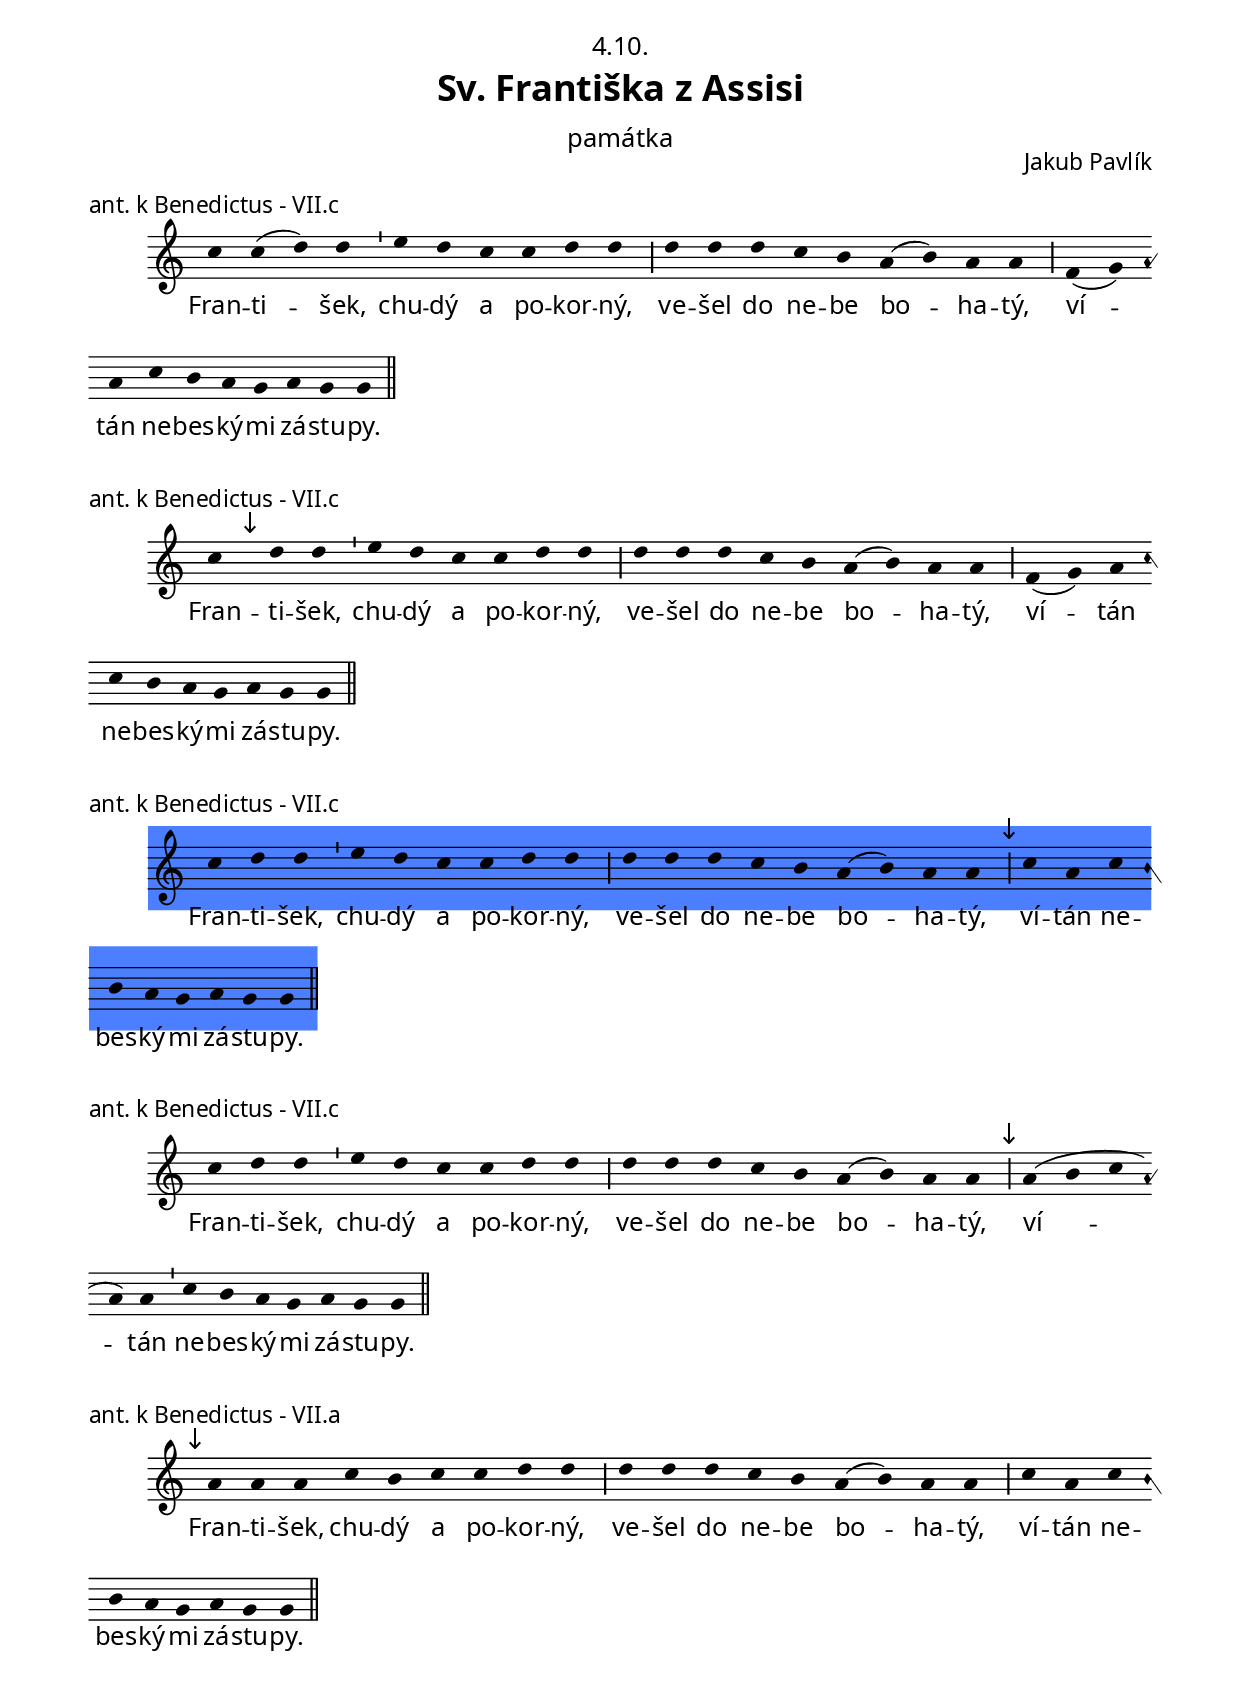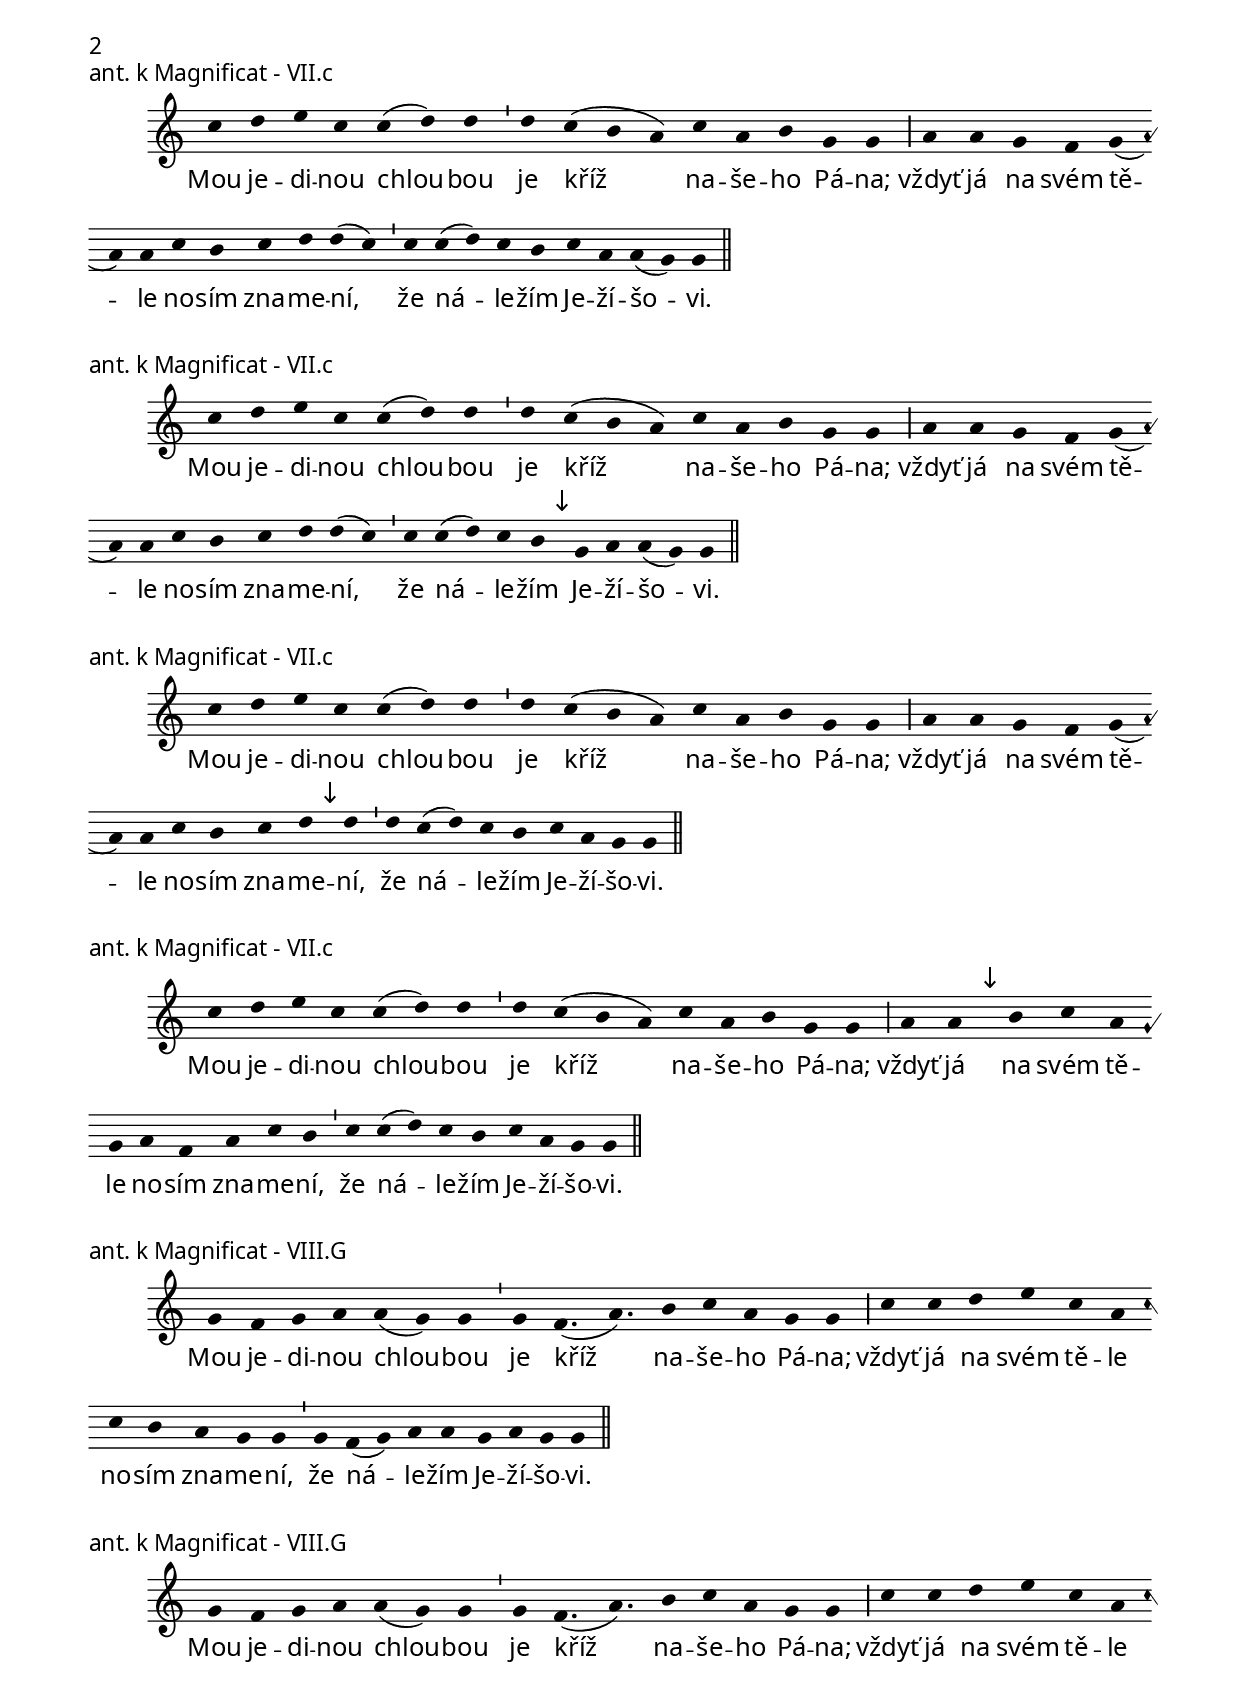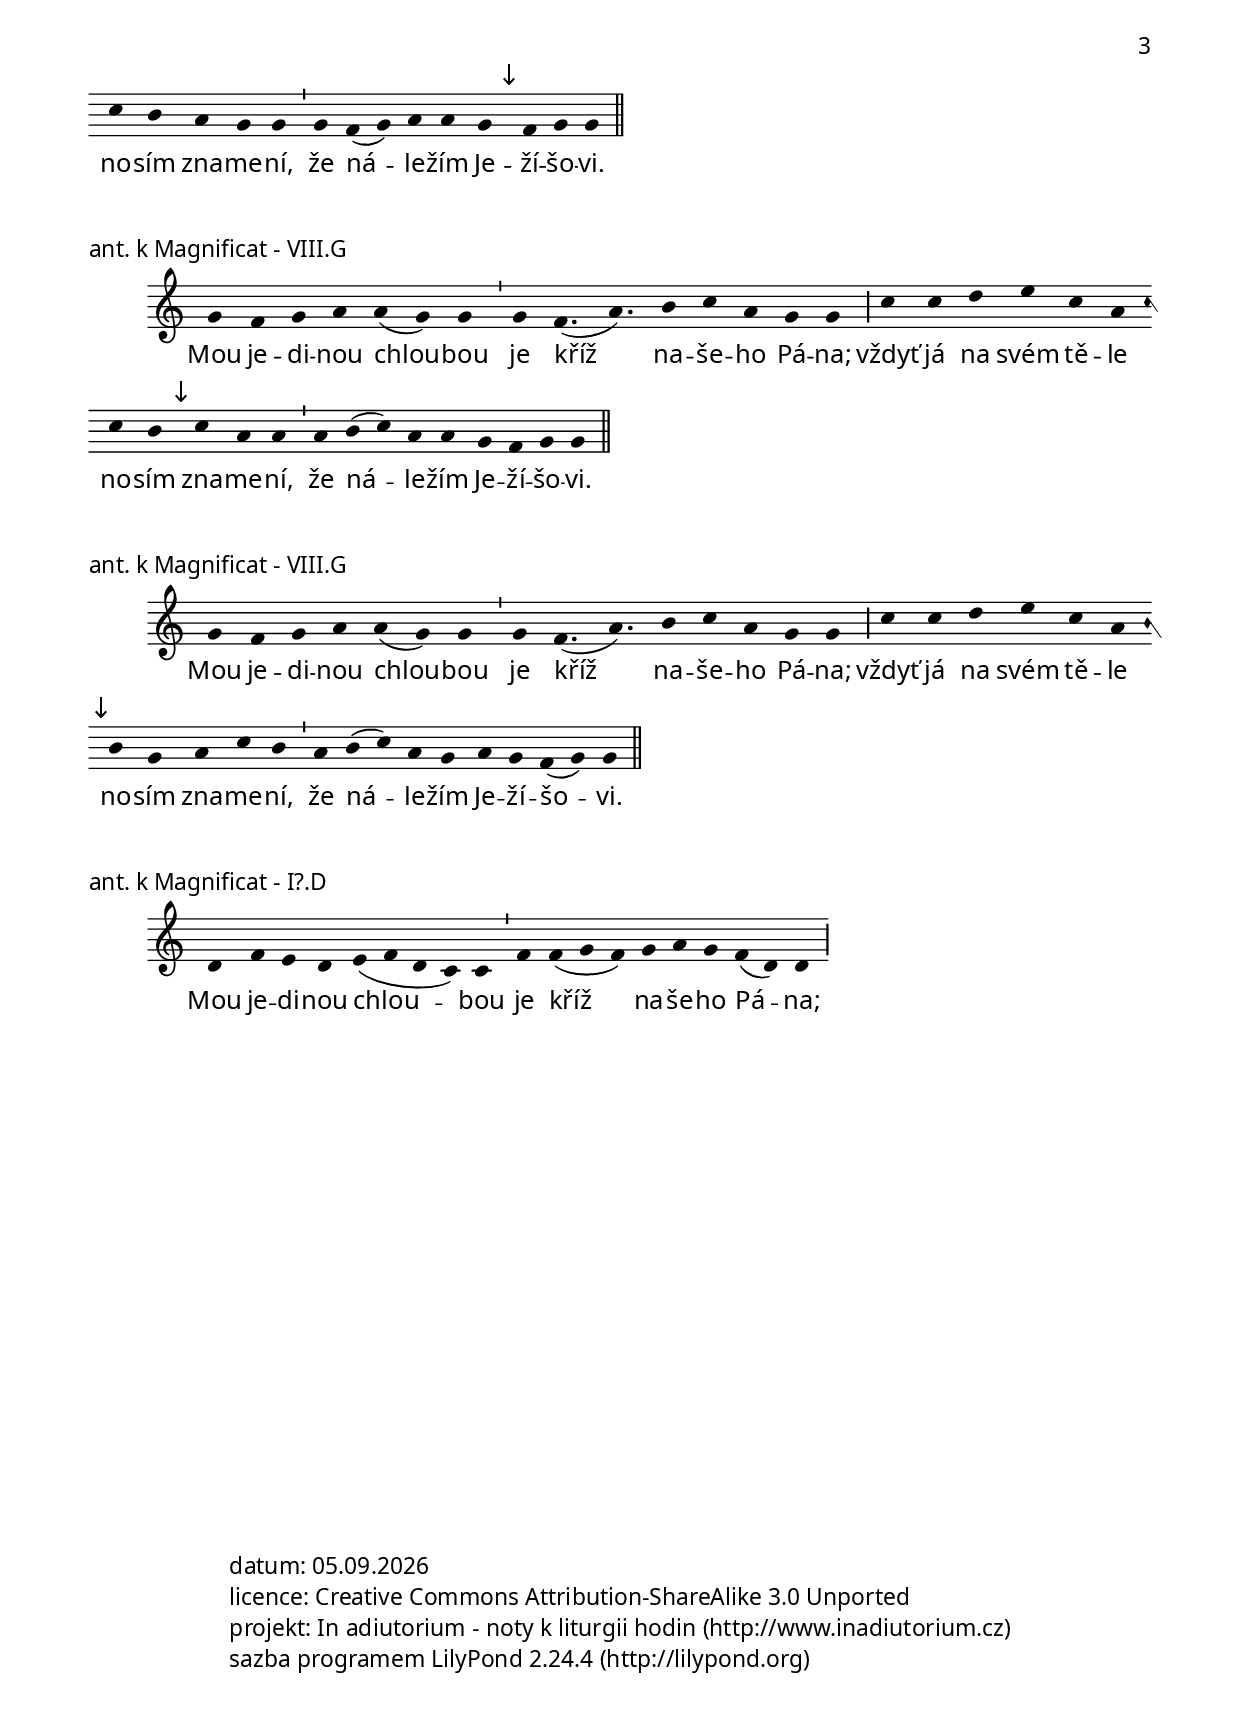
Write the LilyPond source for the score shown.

\version "2.19.83"

\include "../spolecne.ly"

\header {
  title = \markup\titleSvatek
            "Sv. Františka z Assisi"
            "památka"
            4.10.
  composer = "Jakub Pavlík"
}

\score {
  \relative c'' {
    \choralniRezim
    c4 c( d) d \barMin e d c c d d \barMaior
    d d d c b a( b) a a \barMaior
    f( g) a c b a g a g g \barFinalis
  }
  \addlyrics {
    Fran -- ti -- šek, chu -- dý a po -- kor -- ný,
    ve -- šel do ne -- be bo -- ha -- tý,
    ví -- tán ne -- bes -- ký -- mi zá -- stu -- py.
  }
  \header {
    quid = "ant. k Benedictus"
    modus = "VII"
    differentia = "c"
    psalmus = ""
    fial = "sanktoral/1111martin.ly#rch-a3?jiny_text"
    id = "aben"
    piece = \markup {\sestavTitulekBezZalmu}
  }
}

\score {
  \relative c'' {
    \choralniRezim
    c4 \mark\sipka d d \barMin e d c c d d \barMaior
    d d d c b a( b) a a \barMaior
    f( g) a c b a g a g g \barFinalis
  }
  \addlyrics {
    Fran -- ti -- šek, chu -- dý a po -- kor -- ný,
    ve -- šel do ne -- be bo -- ha -- tý,
    ví -- tán ne -- bes -- ký -- mi zá -- stu -- py.
  }
  \header {
    quid = "ant. k Benedictus"
    modus = "VII"
    differentia = "c"
    psalmus = ""
    fial = "sanktoral/1111martin.ly#rch-a3?jiny_text"
    id = "aben"
    piece = \markup {\sestavTitulekBezZalmu}
  }
}

\score {
  \relative c'' {
    \zvyraznovacModry
    \choralniRezim
    c4 d d \barMin e d c c d d \barMaior
    d d d c b a( b) a a \barMaior
    \mark\sipka c a c b a g a g g \barFinalis
  }
  \addlyrics {
    Fran -- ti -- šek, chu -- dý a po -- kor -- ný,
    ve -- šel do ne -- be bo -- ha -- tý,
    ví -- tán ne -- bes -- ký -- mi zá -- stu -- py.
  }
  \header {
    quid = "ant. k Benedictus"
    modus = "VII"
    differentia = "c"
    psalmus = ""
    fial = "sanktoral/1111martin.ly#rch-a3?jiny_text"
    id = "aben"
    piece = \markup {\sestavTitulekBezZalmu}
  }
}

\score {
  \relative c'' {
    \choralniRezim
    c4 d d \barMin e d c c d d \barMaior
    d d d c b a( b) a a \barMaior
    \mark\sipka a( b c a) a \barMin c b a g a g g \barFinalis
  }
  \addlyrics {
    Fran -- ti -- šek, chu -- dý a po -- kor -- ný,
    ve -- šel do ne -- be bo -- ha -- tý,
    ví -- tán ne -- bes -- ký -- mi zá -- stu -- py.
  }
  \header {
    quid = "ant. k Benedictus"
    modus = "VII"
    differentia = "c"
    psalmus = ""
    fial = "sanktoral/1111martin.ly#rch-a3?jiny_text"
    id = "aben"
    piece = \markup {\sestavTitulekBezZalmu}
  }
}

\score {
  \relative c'' {
    \choralniRezim
    \mark\sipka a4 a a c b c c d d \barMaior
    d d d c b a( b) a a \barMaior
    c a c b a g a g g \barFinalis
  }
  \addlyrics {
    Fran -- ti -- šek, chu -- dý a po -- kor -- ný,
    ve -- šel do ne -- be bo -- ha -- tý,
    ví -- tán ne -- bes -- ký -- mi zá -- stu -- py.
  }
  \header {
    quid = "ant. k Benedictus"
    modus = "VII"
    differentia = "a"
    psalmus = ""
    id = "aben"
    piece = \markup {\sestavTitulekBezZalmu}
  }
}

\pageBreak

\score {
  \relative c'' {
    \choralniRezim
    c4 d e c c( d) d \barMin
    d c( b a) c a b g g \barMaior
    a a g f g( a) a c b c d d( c) \barMin
    c c( d) c b c a a( g) g \barFinalis
  }
  \addlyrics {
    Mou je -- di -- nou chlou -- bou
    je kříž na -- še -- ho Pá -- na;
    vždyť já na svém tě -- le no -- sím zna -- me -- ní,
    že ná -- le -- žím Je -- ží -- šo -- vi.
  }
  \header {
    quid = "ant. k Magnificat"
    modus = "VII"
    differentia = "c"
    psalmus = ""
    id = "amag"
    piece = \markup {\sestavTitulekBezZalmu}
  }
}

\score {
  \relative c'' {
    \choralniRezim
    c4 d e c c( d) d \barMin
    d c( b a) c a b g g \barMaior
    a a g f g( a) a c b c d d( c) \barMin
    c c( d) c b \mark\sipka g a a( g) g \barFinalis
  }
  \addlyrics {
    Mou je -- di -- nou chlou -- bou
    je kříž na -- še -- ho Pá -- na;
    vždyť já na svém tě -- le no -- sím zna -- me -- ní,
    že ná -- le -- žím Je -- ží -- šo -- vi.
  }
  \header {
    quid = "ant. k Magnificat"
    modus = "VII"
    differentia = "c"
    psalmus = ""
    id = "amag"
    piece = \markup {\sestavTitulekBezZalmu}
  }
}

\score {
  \relative c'' {
    \choralniRezim
    c4 d e c c( d) d \barMin
    d c( b a) c a b g g \barMaior
    a a g f g( a) a c b c d \mark\sipka d \barMin
    d c( d) c b c a g g \barFinalis
  }
  \addlyrics {
    Mou je -- di -- nou chlou -- bou
    je kříž na -- še -- ho Pá -- na;
    vždyť já na svém tě -- le no -- sím zna -- me -- ní,
    že ná -- le -- žím Je -- ží -- šo -- vi.
  }
  \header {
    quid = "ant. k Magnificat"
    modus = "VII"
    differentia = "c"
    psalmus = ""
    id = "amag"
    piece = \markup {\sestavTitulekBezZalmu}
  }
}

\score {
  \relative c'' {
    \choralniRezim
    c4 d e c c( d) d \barMin
    d c( b a) c a b g g \barMaior
    a a \mark\sipka b c a g a f a c b \barMin
    c c( d) c b c a g g \barFinalis
  }
  \addlyrics {
    Mou je -- di -- nou chlou -- bou
    je kříž na -- še -- ho Pá -- na;
    vždyť já na svém tě -- le no -- sím zna -- me -- ní,
    že ná -- le -- žím Je -- ží -- šo -- vi.
  }
  \header {
    quid = "ant. k Magnificat"
    modus = "VII"
    differentia = "c"
    psalmus = ""
    id = "amag"
    piece = \markup {\sestavTitulekBezZalmu}
  }
}

\score {
  \relative c'' {
    \choralniRezim
    g4 f g a a( g) g \barMin
    g f4.( a) b4 c a g g \barMaior
    c c d e c a c b a g g \barMin
    g f( g) a a g a g g \barFinalis
  }
  \addlyrics {
    Mou je -- di -- nou chlou -- bou
    je kříž na -- še -- ho Pá -- na;
    vždyť já na svém tě -- le no -- sím zna -- me -- ní,
    že ná -- le -- žím Je -- ží -- šo -- vi.
  }
  \header {
    quid = "ant. k Magnificat"
    modus = "VIII"
    differentia = "G"
    psalmus = ""
    id = "amag"
    piece = \markup {\sestavTitulekBezZalmu}
  }
}

\score {
  \relative c'' {
    \choralniRezim
    g4 f g a a( g) g \barMin
    g f4.( a) b4 c a g g \barMaior
    c c d e c a c b a g g \barMin
    g f( g) a a g \mark\sipka f g g \barFinalis
  }
  \addlyrics {
    Mou je -- di -- nou chlou -- bou
    je kříž na -- še -- ho Pá -- na;
    vždyť já na svém tě -- le no -- sím zna -- me -- ní,
    že ná -- le -- žím Je -- ží -- šo -- vi.
  }
  \header {
    quid = "ant. k Magnificat"
    modus = "VIII"
    differentia = "G"
    psalmus = ""
    id = "amag"
    piece = \markup {\sestavTitulekBezZalmu}
  }
}

\score {
  \relative c'' {
    \choralniRezim
    g4 f g a a( g) g \barMin
    g f4.( a) b4 c a g g \barMaior
    c c d e c a c b \mark\sipka c a a \barMin
    a b( c) a a g f g g \barFinalis
  }
  \addlyrics {
    Mou je -- di -- nou chlou -- bou
    je kříž na -- še -- ho Pá -- na;
    vždyť já na svém tě -- le no -- sím zna -- me -- ní,
    že ná -- le -- žím Je -- ží -- šo -- vi.
  }
  \header {
    quid = "ant. k Magnificat"
    modus = "VIII"
    differentia = "G"
    psalmus = ""
    id = "amag"
    piece = \markup {\sestavTitulekBezZalmu}
  }
}

\score {
  \relative c'' {
    \choralniRezim
    g4 f g a a( g) g \barMin
    g f4.( a) b4 c a g g \barMaior
    c c d e c a \mark\sipka b g a c b \barMin
    a b( c) a g a g f( g) g \barFinalis
  }
  \addlyrics {
    Mou je -- di -- nou chlou -- bou
    je kříž na -- še -- ho Pá -- na;
    vždyť já na svém tě -- le no -- sím zna -- me -- ní,
    že ná -- le -- žím Je -- ží -- šo -- vi.
  }
  \header {
    quid = "ant. k Magnificat"
    modus = "VIII"
    differentia = "G"
    psalmus = ""
    id = "amag"
    piece = \markup {\sestavTitulekBezZalmu}
  }
}

\score {
  \relative c' {
    \choralniRezim
    d4 f e d e( f d c) c \barMin
    f f( g f) g a g f( d) d \barMaior
  }
  \addlyrics {
    Mou je -- di -- nou chlou -- bou
    je kříž na -- še -- ho Pá -- na;
    vždyť já na svém tě -- le no -- sím zna -- me -- ní,
    že ná -- le -- žím Je -- ží -- šo -- vi.
  }
  \header {
    quid = "ant. k Magnificat"
    modus = "I?"
    differentia = "D"
    psalmus = ""
    id = "amag"
    piece = \markup {\sestavTitulekBezZalmu}
  }
}
